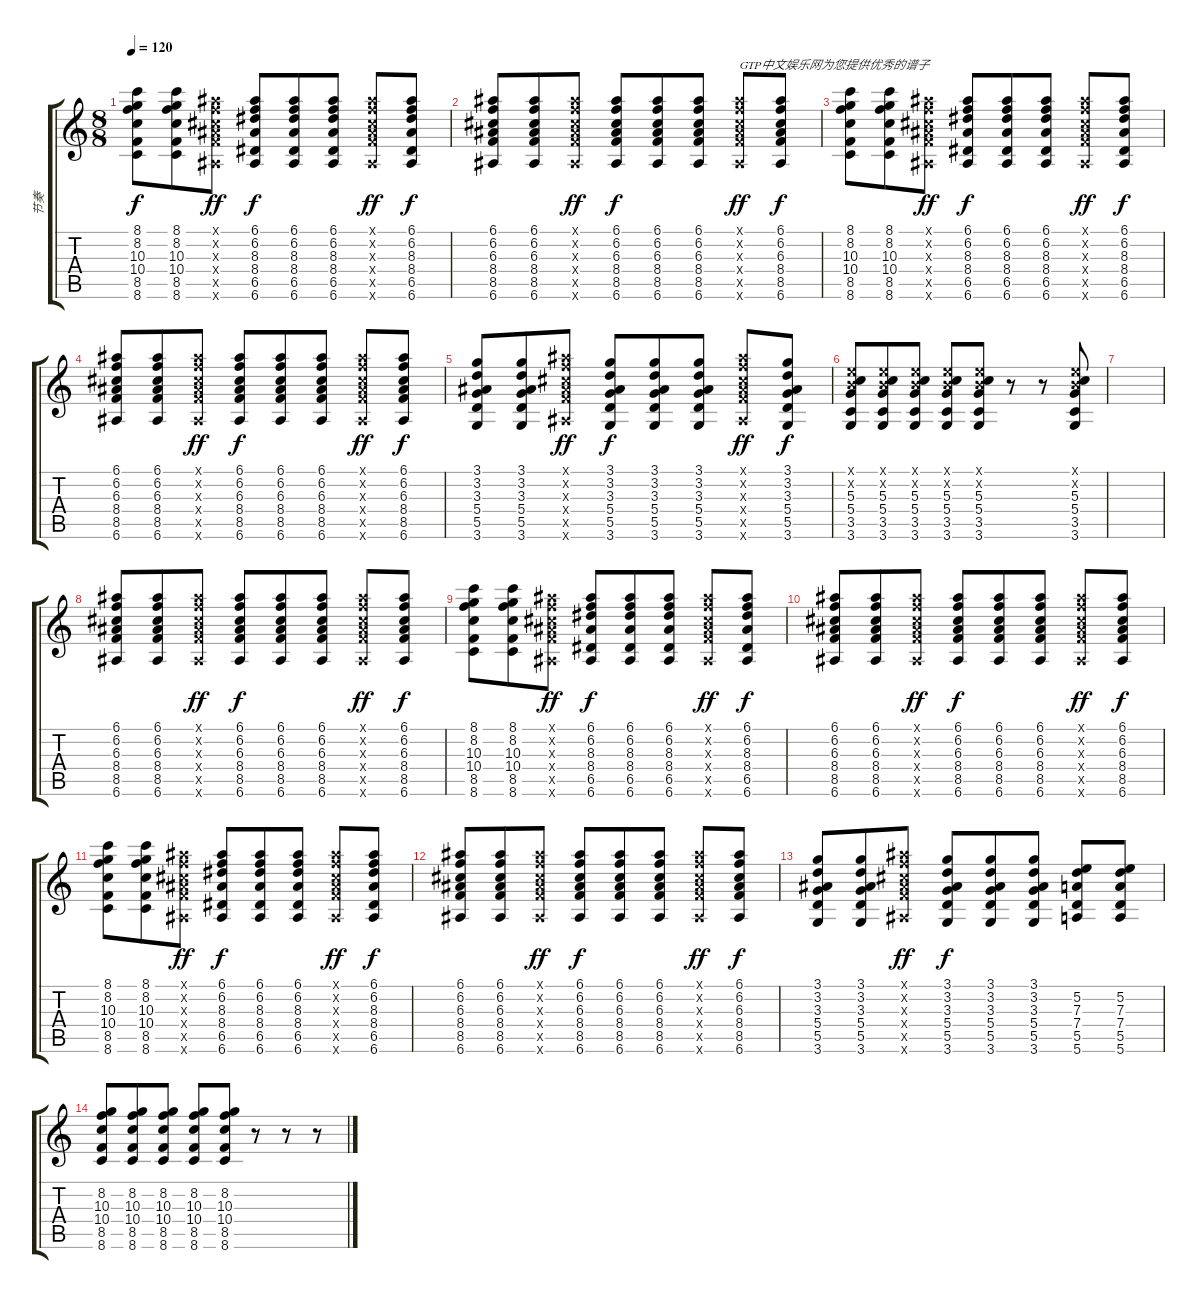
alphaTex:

\track ("节奏" "节奏") {instrument distortionguitar}
\staff {score tabs}
\tuning (E4 B3 G3 D3 A2 E2) {hide}
\ts (8 8)
\tempo 120
\clef g2
\ks c
(8.1 8.2 10.3 10.4 8.5 8.6).8{dy f} (8.1 8.2 10.3 10.4 8.5 8.6).8 (6.1{x} 6.2{x} 6.3{x} 8.4{x} 8.5{x} 6.6{x}).8{dy ff} (6.1 6.2 8.3 8.4 6.5 6.6).8{dy f} (6.1 6.2 8.3 8.4 6.5 6.6).8 (6.1 6.2 8.3 8.4 6.5 6.6).8 (6.1{x} 6.2{x} 6.3{x} 8.4{x} 8.5{x} 6.6{x}).8{dy ff} (6.1 6.2 8.3 8.4 6.5 6.6).8{dy f} |
(6.1 6.2 6.3 8.4 8.5 6.6).8 (6.1 6.2 6.3 8.4 8.5 6.6).8 (6.1{x} 6.2{x} 6.3{x} 8.4{x} 8.5{x} 6.6{x}).8{dy ff} (6.1 6.2 6.3 8.4 8.5 6.6).8{dy f} (6.1 6.2 6.3 8.4 8.5 6.6).8 (6.1 6.2 6.3 8.4 8.5 6.6).8 (6.1{x} 6.2{x} 6.3{x} 8.4{x} 8.5{x} 6.6{x}).8{txt "GTP中文娱乐网为您提供优秀的谱子" dy ff} (6.1 6.2 6.3 8.4 8.5 6.6).8{dy f} |
(8.1 8.2 10.3 10.4 8.5 8.6).8 (8.1 8.2 10.3 10.4 8.5 8.6).8 (6.1{x} 6.2{x} 6.3{x} 8.4{x} 8.5{x} 6.6{x}).8{dy ff} (6.1 6.2 8.3 8.4 6.5 6.6).8{dy f} (6.1 6.2 8.3 8.4 6.5 6.6).8 (6.1 6.2 8.3 8.4 6.5 6.6).8 (6.1{x} 6.2{x} 6.3{x} 8.4{x} 8.5{x} 6.6{x}).8{dy ff} (6.1 6.2 8.3 8.4 6.5 6.6).8{dy f} |
(6.1 6.2 6.3 8.4 8.5 6.6).8 (6.1 6.2 6.3 8.4 8.5 6.6).8 (6.1{x} 6.2{x} 6.3{x} 8.4{x} 8.5{x} 6.6{x}).8{dy ff} (6.1 6.2 6.3 8.4 8.5 6.6).8{dy f} (6.1 6.2 6.3 8.4 8.5 6.6).8 (6.1 6.2 6.3 8.4 8.5 6.6).8 (6.1{x} 6.2{x} 6.3{x} 8.4{x} 8.5{x} 6.6{x}).8{dy ff} (6.1 6.2 6.3 8.4 8.5 6.6).8{dy f} |
(3.1 3.2 3.3 5.4 5.5 3.6).8 (3.1 3.2 3.3 5.4 5.5 3.6).8 (6.1{x} 6.2{x} 6.3{x} 8.4{x} 8.5{x} 6.6{x}).8{dy ff} (3.1 3.2 3.3 5.4 5.5 3.6).8{dy f} (3.1 3.2 3.3 5.4 5.5 3.6).8 (3.1 3.2 3.3 5.4 5.5 3.6).8 (6.1{x} 6.2{x} 6.3{x} 8.4{x} 8.5{x} 6.6{x}).8{dy ff} (3.1 3.2 3.3 5.4 5.5 3.6).8{dy f} |
(0.1{x} 0.2{x} 5.3 5.4 3.5 3.6).8 (0.1{x} 0.2{x} 5.3 5.4 3.5 3.6).8 (0.1{x} 0.2{x} 5.3 5.4 3.5 3.6).8 (0.1{x} 0.2{x} 5.3 5.4 3.5 3.6).8 (0.1{x} 0.2{x} 5.3 5.4 3.5 3.6).8 r.8 r.8 (0.1{x} 0.2{x} 5.3 5.4 3.5 3.6).8 |
|
(6.1 6.2 6.3 8.4 8.5 6.6).8 (6.1 6.2 6.3 8.4 8.5 6.6).8 (6.1{x} 6.2{x} 6.3{x} 8.4{x} 8.5{x} 6.6{x}).8{dy ff} (6.1 6.2 6.3 8.4 8.5 6.6).8{dy f} (6.1 6.2 6.3 8.4 8.5 6.6).8 (6.1 6.2 6.3 8.4 8.5 6.6).8 (6.1{x} 6.2{x} 6.3{x} 8.4{x} 8.5{x} 6.6{x}).8{dy ff} (6.1 6.2 6.3 8.4 8.5 6.6).8{dy f} |
(8.1 8.2 10.3 10.4 8.5 8.6).8 (8.1 8.2 10.3 10.4 8.5 8.6).8 (6.1{x} 6.2{x} 6.3{x} 8.4{x} 8.5{x} 6.6{x}).8{dy ff} (6.1 6.2 8.3 8.4 6.5 6.6).8{dy f} (6.1 6.2 8.3 8.4 6.5 6.6).8 (6.1 6.2 8.3 8.4 6.5 6.6).8 (6.1{x} 6.2{x} 6.3{x} 8.4{x} 8.5{x} 6.6{x}).8{dy ff} (6.1 6.2 8.3 8.4 6.5 6.6).8{dy f} |
(6.1 6.2 6.3 8.4 8.5 6.6).8 (6.1 6.2 6.3 8.4 8.5 6.6).8 (6.1{x} 6.2{x} 6.3{x} 8.4{x} 8.5{x} 6.6{x}).8{dy ff} (6.1 6.2 6.3 8.4 8.5 6.6).8{dy f} (6.1 6.2 6.3 8.4 8.5 6.6).8 (6.1 6.2 6.3 8.4 8.5 6.6).8 (6.1{x} 6.2{x} 6.3{x} 8.4{x} 8.5{x} 6.6{x}).8{dy ff} (6.1 6.2 6.3 8.4 8.5 6.6).8{dy f} |
(8.1 8.2 10.3 10.4 8.5 8.6).8 (8.1 8.2 10.3 10.4 8.5 8.6).8 (6.1{x} 6.2{x} 6.3{x} 8.4{x} 8.5{x} 6.6{x}).8{dy ff} (6.1 6.2 8.3 8.4 6.5 6.6).8{dy f} (6.1 6.2 8.3 8.4 6.5 6.6).8 (6.1 6.2 8.3 8.4 6.5 6.6).8 (6.1{x} 6.2{x} 6.3{x} 8.4{x} 8.5{x} 6.6{x}).8{dy ff} (6.1 6.2 8.3 8.4 6.5 6.6).8{dy f} |
(6.1 6.2 6.3 8.4 8.5 6.6).8 (6.1 6.2 6.3 8.4 8.5 6.6).8 (6.1{x} 6.2{x} 6.3{x} 8.4{x} 8.5{x} 6.6{x}).8{dy ff} (6.1 6.2 6.3 8.4 8.5 6.6).8{dy f} (6.1 6.2 6.3 8.4 8.5 6.6).8 (6.1 6.2 6.3 8.4 8.5 6.6).8 (6.1{x} 6.2{x} 6.3{x} 8.4{x} 8.5{x} 6.6{x}).8{dy ff} (6.1 6.2 6.3 8.4 8.5 6.6).8{dy f} |
(3.1 3.2 3.3 5.4 5.5 3.6).8 (3.1 3.2 3.3 5.4 5.5 3.6).8 (6.1{x} 6.2{x} 6.3{x} 8.4{x} 8.5{x} 6.6{x}).8{dy ff} (3.1 3.2 3.3 5.4 5.5 3.6).8{dy f} (3.1 3.2 3.3 5.4 5.5 3.6).8 (3.1 3.2 3.3 5.4 5.5 3.6).8 (5.2 7.3 7.4 5.5 5.6).8 (5.2 7.3 7.4 5.5 5.6).8 |
(8.2 10.3 10.4 8.5 8.6).8 (8.2 10.3 10.4 8.5 8.6).8 (8.2 10.3 10.4 8.5 8.6).8 (8.2 10.3 10.4 8.5 8.6).8 (8.2 10.3 10.4 8.5 8.6).8 r.8 r.8 r.8
